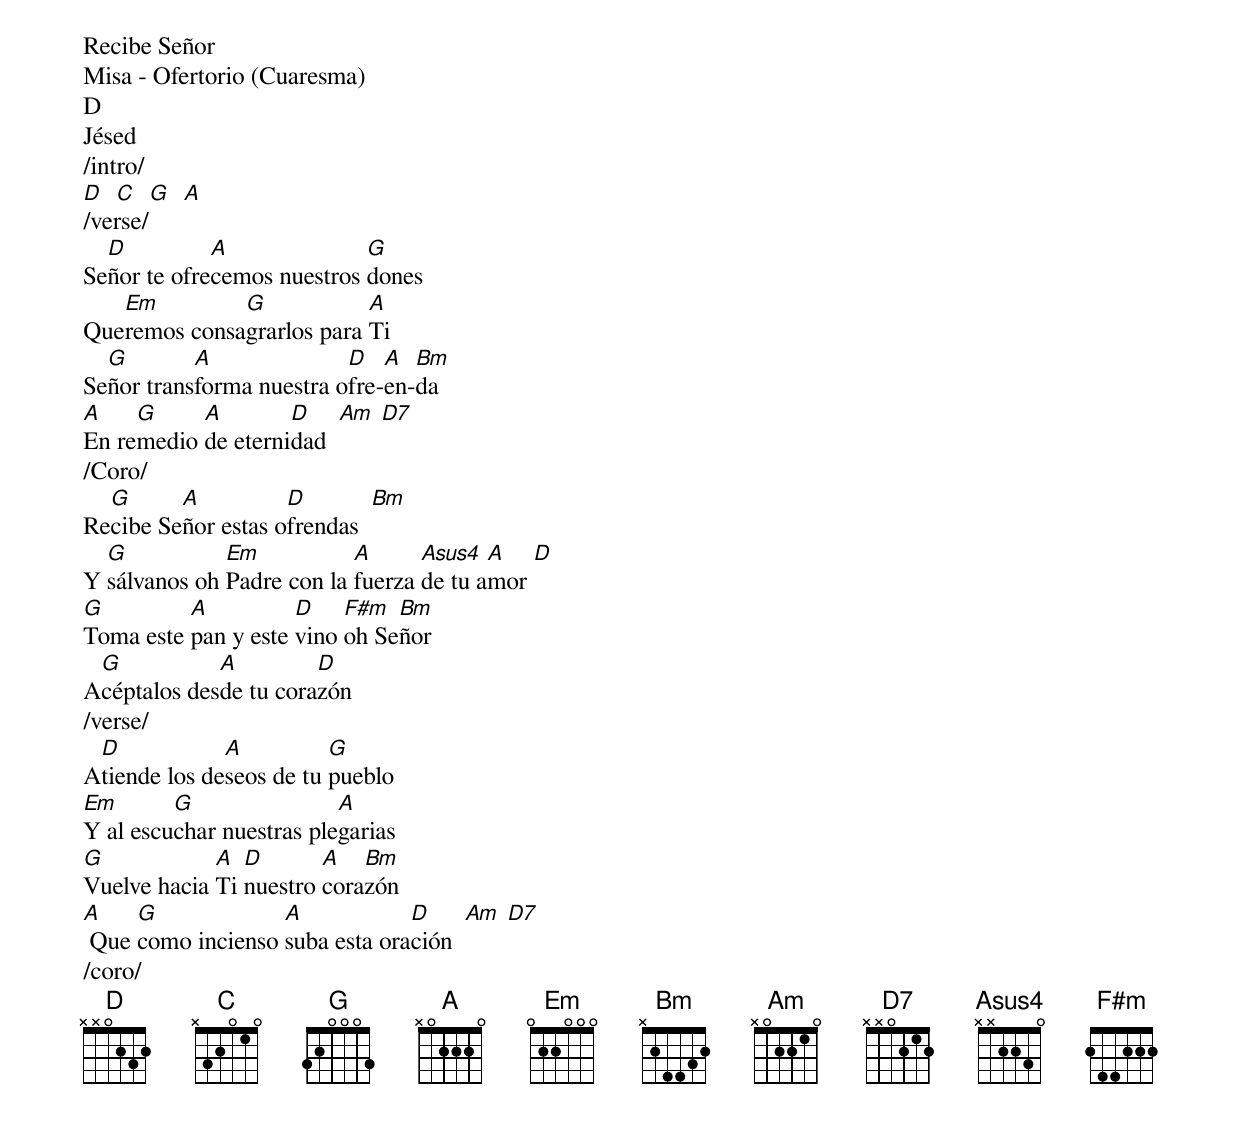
Recibe Señor
Misa - Ofertorio (Cuaresma)
D
Jésed
/intro/
[D]  [C]  [G]  [A]
/verse/
Se[D]ñor te ofre[A]cemos nuestros [G]dones
Que[Em]remos consa[G]grarlos para [A]Ti
Se[G]ñor trans[A]forma nuestra o[D]fre-[A]en-[Bm]da
[A]En re[G]medio [A]de eterni[D]dad  [Am] [D7]
/Coro/
Re[G]cibe Se[A]ñor estas o[D]frendas  [Bm]
Y [G]sálvanos oh [Em]Padre con la [A]fuerza [Asus4]de tu a[A]mor [D]
[G]Toma este [A]pan y este [D]vino [F#m]oh Se[Bm]ñor
A[G]céptalos des[A]de tu cora[D]zón
/verse/
A[D]tiende los de[A]seos de tu [G]pueblo
[Em]Y al escu[G]char nuestras ple[A]garias
[G]Vuelve hacia [A]Ti [D]nuestro [A]cora[Bm]zón
[A] Que [G]como incienso [A]suba esta ora[D]ción  [Am] [D7]
/coro/
